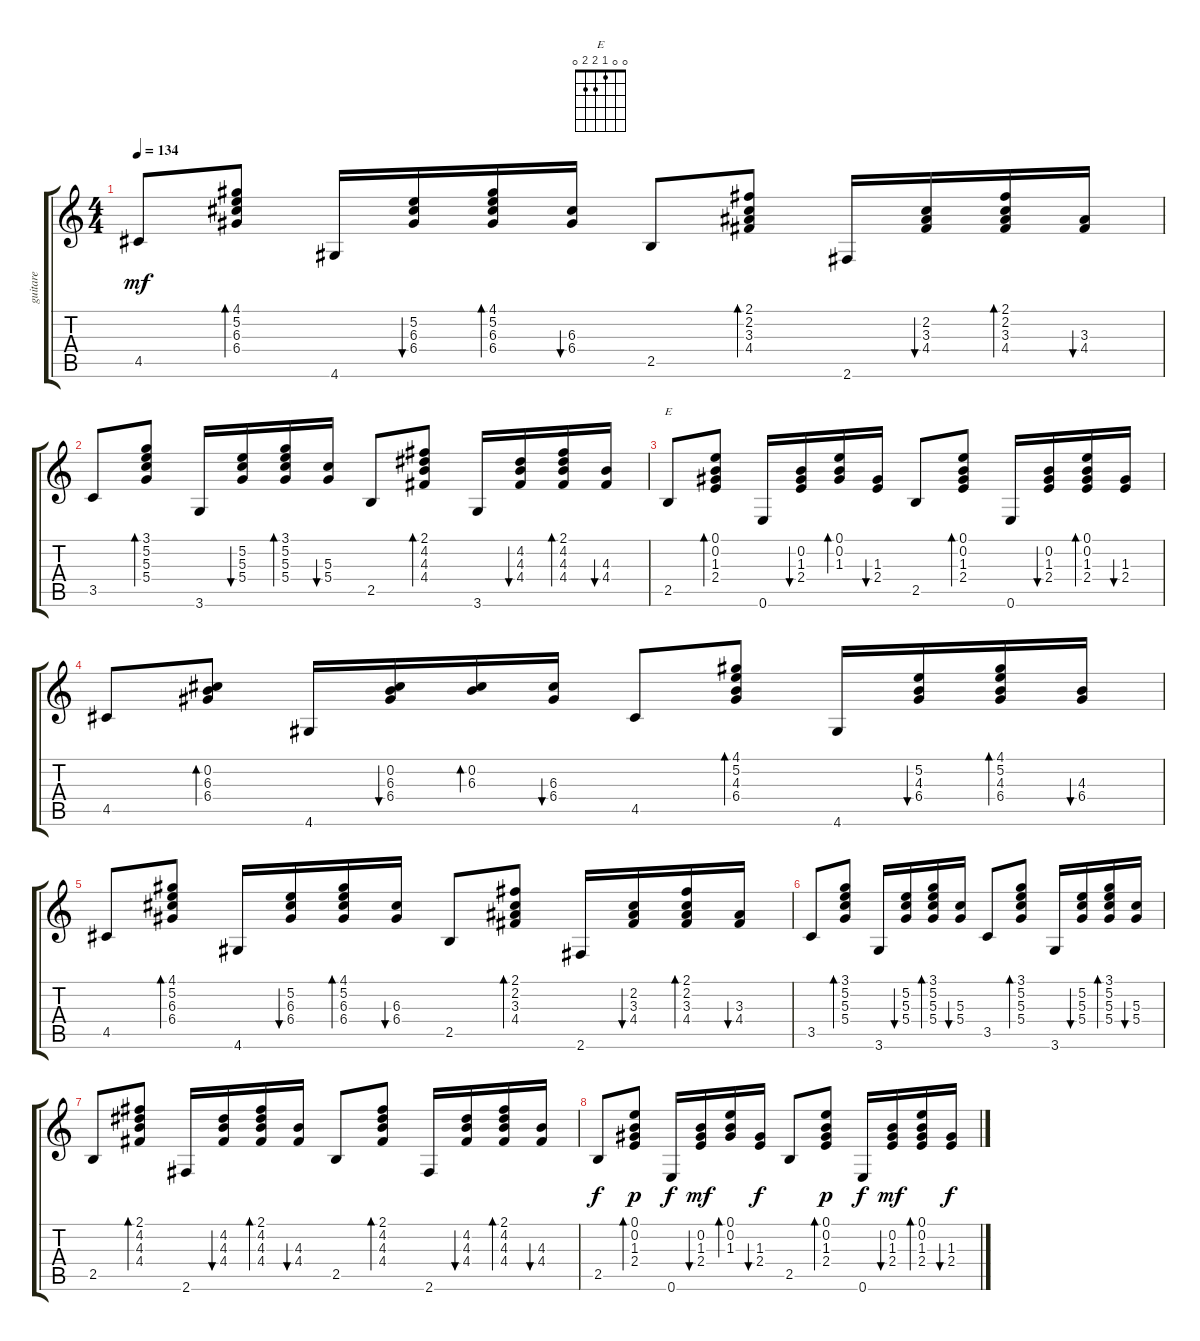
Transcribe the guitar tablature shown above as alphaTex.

\track ("guitare" "guitare") {instrument acousticguitarsteel}
\staff {score tabs}
\tuning (E4 B3 G3 D3 A2 E2) {hide}
\chord ("E" 0 0 1 2 2 0)
\ts (4 4)
\tempo 134
\clef g2
\ks c
4.5.8{dy mf} (4.1 5.2 6.3 6.4).8{bd 60} 4.6.16 (5.2 6.3 6.4).16{bu 60} (4.1 5.2 6.3 6.4).16{bd 60} (6.3 6.4).16{bu 60} 2.5.8 (2.1 2.2 3.3 4.4).8{bd 60} 2.6.16 (2.2 3.3 4.4).16{bu 60} (2.1 2.2 3.3 4.4).16{bd 60} (3.3 4.4).16{bu 60} |
3.5.8 (3.1 5.2 5.3 5.4).8{bd 60} 3.6.16 (5.2 5.3 5.4).16{bu 60} (3.1 5.2 5.3 5.4).16{bd 60} (5.3 5.4).16{bu 60} 2.5.8 (2.1 4.2 4.3 4.4).8{bd 60} 3.6.16 (4.2 4.3 4.4).16{bu 60} (2.1 4.2 4.3 4.4).16{bd 60} (4.3 4.4).16{bu 60} |
2.5.8{ch "E"} (0.1 0.2 1.3 2.4).8{bd 60} 0.6.16 (0.2 1.3 2.4).16{bu 60} (0.1 0.2 1.3).16{bd 60} (1.3 2.4).16{bu 60} 2.5.8 (0.1 0.2 1.3 2.4).8{bd 60} 0.6.16 (0.2 1.3 2.4).16{bu 60} (0.1 0.2 1.3 2.4).16{bd 60} (1.3 2.4).16{bu 60} |
4.5.8 (0.2 6.3 6.4).8{bd 60} 4.6.16 (0.2 6.3 6.4).16{bu 60} (0.2 6.3).16{bd 60} (6.3 6.4).16{bu 60} 4.5.8 (4.1 5.2 4.3 6.4).8{bd 60} 4.6.16 (5.2 4.3 6.4).16{bu 60} (4.1 5.2 4.3 6.4).16{bd 60} (4.3 6.4).16{bu 60} |
4.5.8 (4.1 5.2 6.3 6.4).8{bd 60} 4.6.16 (5.2 6.3 6.4).16{bu 60} (4.1 5.2 6.3 6.4).16{bd 60} (6.3 6.4).16{bu 60} 2.5.8 (2.1 2.2 3.3 4.4).8{bd 60} 2.6.16 (2.2 3.3 4.4).16{bu 60} (2.1 2.2 3.3 4.4).16{bd 60} (3.3 4.4).16{bu 60} |
3.5.8 (3.1 5.2 5.3 5.4).8{bd 60} 3.6.16 (5.2 5.3 5.4).16{bu 60} (3.1 5.2 5.3 5.4).16{bd 60} (5.3 5.4).16{bu 60} 3.5.8 (3.1 5.2 5.3 5.4).8{bd 60} 3.6.16 (5.2 5.3 5.4).16{bu 60} (3.1 5.2 5.3 5.4).16{bd 60} (5.3 5.4).16{bu 60} |
2.5.8 (2.1 4.2 4.3 4.4).8{bd 60} 2.6.16 (4.2 4.3 4.4).16{bu 60} (2.1 4.2 4.3 4.4).16{bd 60} (4.3 4.4).16{bu 60} 2.5.8 (2.1 4.2 4.3 4.4).8{bd 60} 2.6.16 (4.2 4.3 4.4).16{bu 60} (2.1 4.2 4.3 4.4).16{bd 60} (4.3 4.4).16{bu 60} |
2.5.8{dy f} (0.1 0.2 1.3 2.4).8{bd 60 dy p} 0.6.16{dy f} (0.2 1.3 2.4).16{bu 60 dy mf} (0.1 0.2 1.3).16{bd 60} (1.3 2.4).16{bu 60 dy f} 2.5.8 (0.1 0.2 1.3 2.4).8{bd 60 dy p} 0.6.16{dy f} (0.2 1.3 2.4).16{bu 60 dy mf} (0.1 0.2 1.3 2.4).16{bd 60} (1.3 2.4).16{bu 60 dy f}
